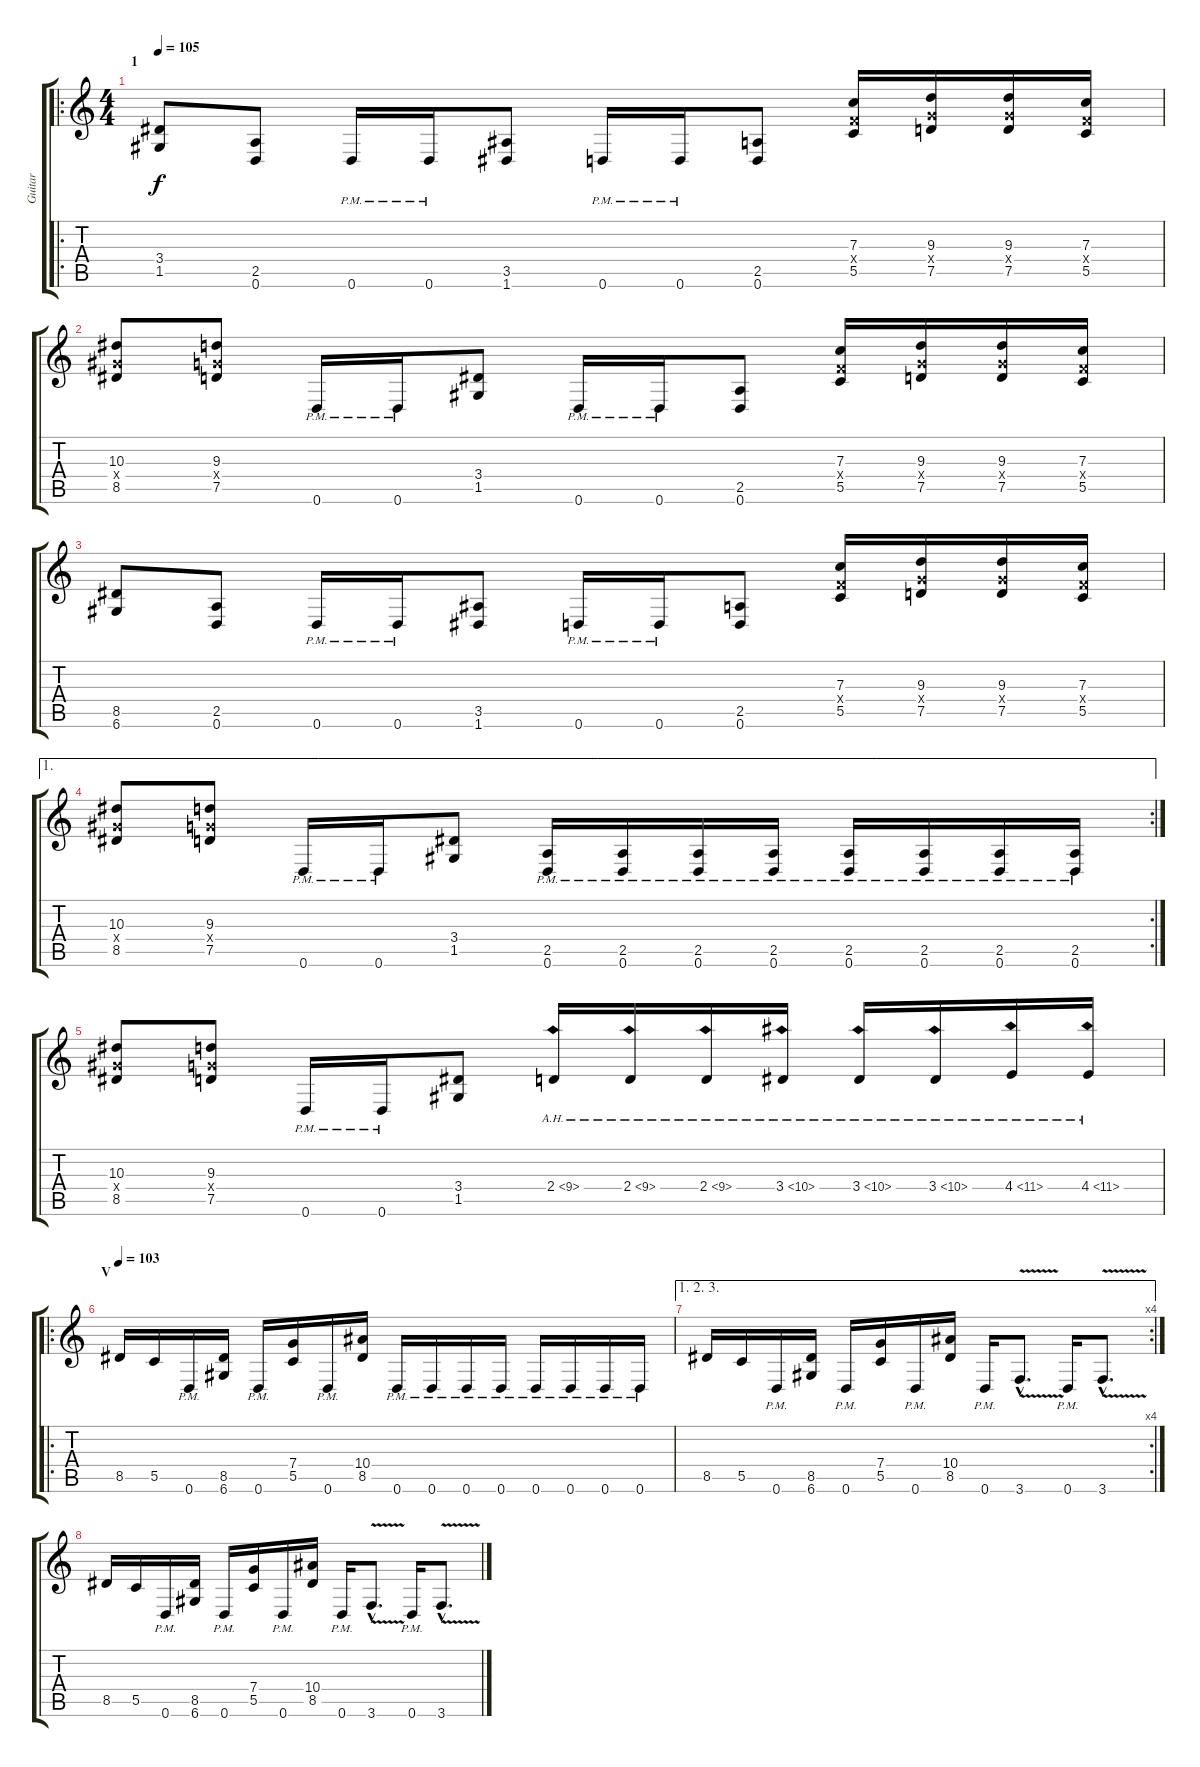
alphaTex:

\track ("Guitar" "Guitar") {instrument distortionguitar}
\staff {score tabs}
\tuning (D4 A3 F3 C3 G2 D2) {hide}
\ro
\ts (4 4)
\section ("" "1")
\tempo 105
\clef g2
\ks c
(3.4 1.5).8{dy f} (2.5 0.6).8 0.6{pm}.16 0.6{pm}.16 (3.5 1.6).8 0.6{pm}.16 0.6{pm}.16 (2.5 0.6).8 (7.3 5.4{x} 5.5).16 (9.3 7.4{x} 7.5).16 (9.3 7.4{x} 7.5).16 (7.3 5.4{x} 5.5).16 |
(10.3 8.4{x} 8.5).8 (9.3 7.4{x} 7.5).8 0.6{pm}.16 0.6{pm}.16 (3.4 1.5).8 0.6{pm}.16 0.6{pm}.16 (2.5 0.6).8 (7.3 5.4{x} 5.5).16 (9.3 7.4{x} 7.5).16 (9.3 7.4{x} 7.5).16 (7.3 5.4{x} 5.5).16 |
(8.5 6.6).8 (2.5 0.6).8 0.6{pm}.16 0.6{pm}.16 (3.5 1.6).8 0.6{pm}.16 0.6{pm}.16 (2.5 0.6).8 (7.3 5.4{x} 5.5).16 (9.3 7.4{x} 7.5).16 (9.3 7.4{x} 7.5).16 (7.3 5.4{x} 5.5).16 |
\ae 1
\rc 2
(10.3 8.4{x} 8.5).8 (9.3 7.4{x} 7.5).8 0.6{pm}.16 0.6{pm}.16 (3.4 1.5).8 (2.5{pm} 0.6{pm}).16 (2.5{pm} 0.6{pm}).16 (2.5{pm} 0.6{pm}).16 (2.5{pm} 0.6{pm}).16 (2.5{pm} 0.6{pm}).16 (2.5{pm} 0.6{pm}).16 (2.5{pm} 0.6{pm}).16 (2.5{pm} 0.6{pm}).16 |
(10.3 8.4{x} 8.5).8 (9.3 7.4{x} 7.5).8 0.6{pm}.16 0.6{pm}.16 (3.4 1.5).8 2.4{ah 7}.16 2.4{ah 7}.16 2.4{ah 7}.16 3.4{ah 7}.16 3.4{ah 7}.16 3.4{ah 7}.16 4.4{ah 7}.16 4.4{ah 7}.16 |
\ro
\section ("" "V")
\tempo 103
8.5.16 5.5.16 0.6{pm}.16 (8.5 6.6).16 0.6{pm}.16 (7.4 5.5).16 0.6{pm}.16 (10.4 8.5).16 0.6{pm}.16 0.6{pm}.16 0.6{pm}.16 0.6{pm}.16 0.6{pm}.16 0.6{pm}.16 0.6{pm}.16 0.6{pm}.16 |
\ae (1 2 3)
\rc 4
8.5.16 5.5.16 0.6{pm}.16 (8.5 6.6).16 0.6{pm}.16 (7.4 5.5).16 0.6{pm}.16 (10.4 8.5).16 0.6{pm}.16 3.6{v hac}.8{d} 0.6{pm}.16 3.6{v hac}.8{d} |
8.5.16 5.5.16 0.6{pm}.16 (8.5 6.6).16 0.6{pm}.16 (7.4 5.5).16 0.6{pm}.16 (10.4 8.5).16 0.6{pm}.16 3.6{v hac}.8{d} 0.6{pm}.16 3.6{v hac}.8{d}
